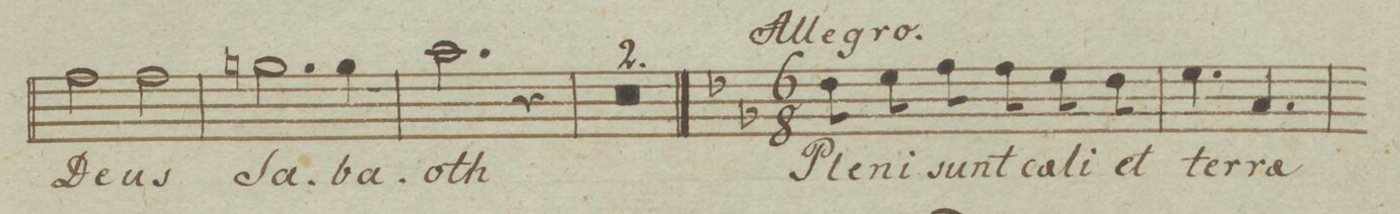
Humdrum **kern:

**kern	**text	**dynam
*I"Canto.	*	*
*clefC1	*	*
*k[b-e-]	*	*
*met(c)	*	*
*M4/4	*	*
2dd\	De-	.
2dd\	-us	.
=16	=16	=16
2.een\	Sa-	.
4ee\	-ba-	.
=17	=17	=17
2.ff\	-oth	.
4r	.	.
=18	=18	=18
0r	.	.
=19	=19	=19
==20	==20	==20
*M6/8	*	*
*k[b-e-]	*	*
8b-\	Ple-	.
8cc\	-ni	.
8dd\	sunt	.
8dd\	cae-	.
8cc\	-li	.
8b-\	et	.
=21	=21	=21
4.cc\	ter-	.
4.f/	-ra	.
=22	=22	=22
*-	*-	*-
